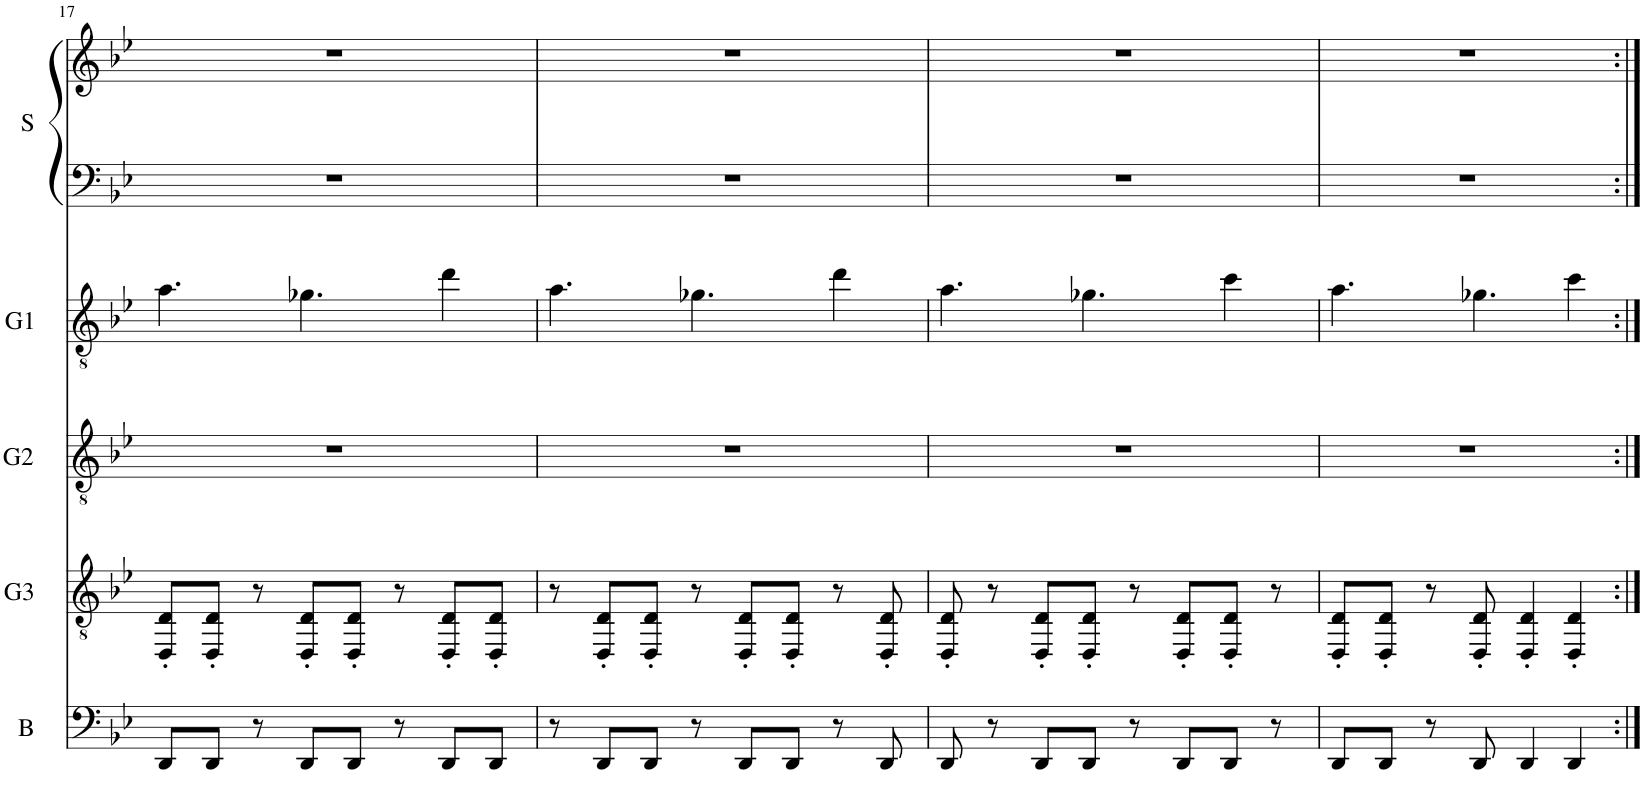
**kern	**kern	**kern	**kern	**kern	**kern
*part5	*part4	*part3	*part2	*part1	*part1
*staff6	*staff5	*staff4	*staff3	*staff2	*staff1
*I"Bass (D standard)	*I"Guitar 3 (D standard)	*I"Guitar 2 (D standard)	*I"Guitar 1 (D standard)	*I"Synth	*
*I'B	*I'G3	*I'G2	*I'G1	*I'S	*
!!LO:PB:g=z
*clefF4	*clefGv2	*clefGv2	*clefGv2	*clefF4	*clefG2
*Trd7c12	*	*	*	*	*
*k[b-e-]	*k[b-e-]	*k[b-e-]	*k[b-e-]	*k[b-e-]	*k[b-e-]
*M4/4	*M4/4	*M4/4	*M4/4	*M4/4	*M4/4
=17	=17	=17	=17	=17	=17
8DD/L	8DD/' 8D/'L	1r	4.a\	1r	1r
8DD/J	8DD/' 8D/'J	.	.	.	.
8r	8r	.	.	.	.
8DD/L	8DD/' 8D/'L	.	4.g-X\	.	.
8DD/J	8DD/' 8D/'J	.	.	.	.
8r	8r	.	.	.	.
8DD/L	8DD/' 8D/'L	.	4dd\	.	.
8DD/J	8DD/' 8D/'J	.	.	.	.
=18	=18	=18	=18	=18	=18
8r	8r	1r	4.a\	1r	1r
8DD/L	8DD/' 8D/'L	.	.	.	.
8DD/J	8DD/' 8D/'J	.	.	.	.
8r	8r	.	4.g-X\	.	.
8DD/L	8DD/' 8D/'L	.	.	.	.
8DD/J	8DD/' 8D/'J	.	.	.	.
8r	8r	.	4dd\	.	.
8DD/	8DD/' 8D/'	.	.	.	.
=19	=19	=19	=19	=19	=19
8DD/	8DD/' 8D/'	1r	4.a\	1r	1r
8r	8r	.	.	.	.
8DD/L	8DD/' 8D/'L	.	.	.	.
8DD/J	8DD/' 8D/'J	.	4.g-X\	.	.
8r	8r	.	.	.	.
8DD/L	8DD/' 8D/'L	.	.	.	.
8DD/J	8DD/' 8D/'J	.	4cc\	.	.
8r	8r	.	.	.	.
=20	=20	=20	=20	=20	=20
8DD/L	8DD/' 8D/'L	1r	4.a\	1r	1r
8DD/J	8DD/' 8D/'J	.	.	.	.
8r	8r	.	.	.	.
8DD/	8DD/' 8D/'	.	4.g-X\	.	.
4DD/	4DD/' 4D/'	.	.	.	.
4DD/	4DD/' 4D/'	.	4cc\	.	.
=:|!	=:|!	=:|!	=:|!	=:|!	=:|!
*-	*-	*-	*-	*-	*-
